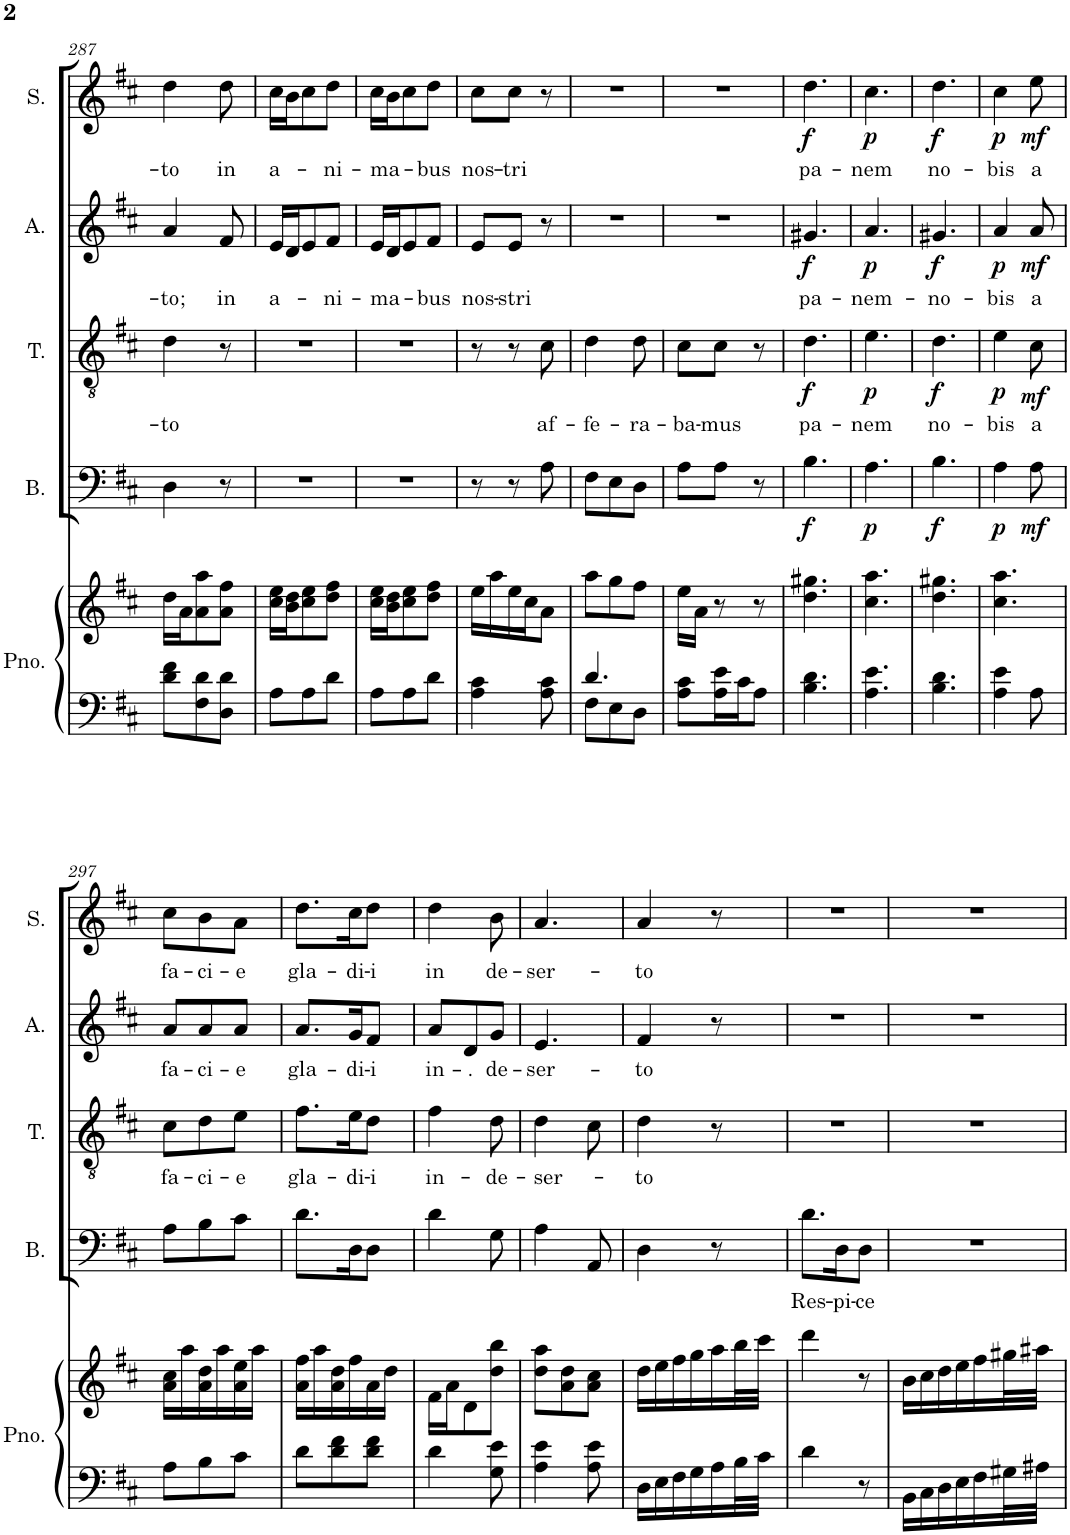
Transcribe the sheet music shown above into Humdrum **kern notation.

**kern	**kern	**kern	**text	**dynam	**kern	**text	**dynam	**kern	**text	**dynam	**kern	**text	**dynam
*part5	*part5	*part4	*part4	*part4	*part3	*part3	*part3	*part2	*part2	*part2	*part1	*part1	*part1
*staff6	*staff5	*staff4	*staff4	*staff4	*staff3	*staff3	*staff3	*staff2	*staff2	*staff2	*staff1	*staff1	*staff1
*I"Piano	*	*I"Bass	*	*	*I"Tenor	*	*	*I"Alto	*	*	*I"Soprano	*	*
*I'Pno.	*	*I'B.	*	*	*I'T.	*	*	*I'A.	*	*	*I'S.	*	*
!!LO:PB:g=z
*clefF4	*clefG2	*clefF4	*	*	*clefGv2	*	*	*clefG2	*	*	*clefG2	*	*
*	*	*	*	*	*	*	*	*Trd1c2	*	*	*	*	*
*k[f#c#]	*k[f#c#]	*k[f#c#]	*	*	*k[f#c#]	*	*	*k[f#c#]	*	*	*k[f#c#]	*	*
*M3/8	*M3/8	*M3/8	*	*	*M3/8	*	*	*M3/8	*	*	*M3/8	*	*
=287	=287	=287	=287	=287	=287	=287	=287	=287	=287	=287	=287	=287	=287
!	!	!	!	!	!	!LO:LY:b	!	!	!LO:LY:b	!	!	!LO:LY:b	!
8d\ 8f#\L	16dd\LL	4D\	.	.	4d\	-to	.	4a/	-to;	.	4dd\	-to	.
.	16a\J	.	.	.	.	.	.	.	.	.	.	.	.
8F#\ 8d\	8a\ 8aa\	.	.	.	.	.	.	.	.	.	.	.	.
!	!	!	!	!	!	!	!	!	!LO:LY:b	!	!	!LO:LY:b	!
8D\ 8d\J	8a\ 8ff#\J	8r	.	.	8r	.	.	8f#/	in	.	8dd\	in	.
=288	=288	=288	=288	=288	=288	=288	=288	=288	=288	=288	=288	=288	=288
!	!	!	!	!	!	!	!	!	!LO:LY:b	!	!	!LO:LY:b	!
8A\L	16cc#\ 16ee\LL	4.r	.	.	4.r	.	.	16e/LL	a-	.	16cc#\LL	a-	.
.	16b\ 16dd\J	.	.	.	.	.	.	16d/J	.	.	16b\J	.	.
8A\	8cc#\ 8ee\	.	.	.	.	.	.	8e/	.	.	8cc#\	.	.
!	!	!	!	!	!	!	!	!	!LO:LY:b	!	!	!LO:LY:b	!
8d\J	8dd\ 8ff#\J	.	.	.	.	.	.	8f#/J	-ni-	.	8dd\J	-ni-	.
=289	=289	=289	=289	=289	=289	=289	=289	=289	=289	=289	=289	=289	=289
!	!	!	!	!	!	!	!	!	!LO:LY:b	!	!	!LO:LY:b	!
8A\L	16cc#\ 16ee\LL	4.r	.	.	4.r	.	.	16e/LL	-ma-	.	16cc#\LL	-ma-	.
.	16b\ 16dd\J	.	.	.	.	.	.	16d/J	.	.	16b\J	.	.
8A\	8cc#\ 8ee\	.	.	.	.	.	.	8e/	.	.	8cc#\	.	.
!	!	!	!	!	!	!	!	!	!LO:LY:b	!	!	!LO:LY:b	!
8d\J	8dd\ 8ff#\J	.	.	.	.	.	.	8f#/J	-bus	.	8dd\J	-bus	.
=290	=290	=290	=290	=290	=290	=290	=290	=290	=290	=290	=290	=290	=290
!	!	!	!	!	!	!	!	!	!LO:LY:b	!	!	!LO:LY:b	!
4A\ 4c#\	16ee\LL	8r	.	.	8r	.	.	8e/L	nos-	.	8cc#\L	nos-	.
.	16aa\	.	.	.	.	.	.	.	.	.	.	.	.
!	!	!	!	!	!	!	!	!	!LO:LY:b	!	!	!LO:LY:b	!
.	16ee\	8r	.	.	8r	.	.	8e/J	-stri	.	8cc#\J	-tri	.
.	16cc#\J	.	.	.	.	.	.	.	.	.	.	.	.
!	!	!	!	!	!	!LO:LY:b	!	!	!	!	!	!	!
8A\ 8c#\	8a\J	8A\	.	.	8c#\	af-	.	8r	.	.	8r	.	.
=291	=291	=291	=291	=291	=291	=291	=291	=291	=291	=291	=291	=291	=291
*^	*	*	*	*	*	*	*	*	*	*	*	*	*
!	!	!	!	!	!	!	!LO:LY:b	!	!	!	!	!	!	!
4.d/	8F#\L	8aa\L	8F#\L	.	.	4d\	-fe-	.	4.r	.	.	4.r	.	.
.	8E\	8gg\	8E\	.	.	.	.	.	.	.	.	.	.	.
!	!	!	!	!	!	!	!LO:LY:b	!	!	!	!	!	!	!
.	8D\J	8ff#\J	8D\J	.	.	8d\	-ra-	.	.	.	.	.	.	.
=292	=292	=292	=292	=292	=292	=292	=292	=292	=292	=292	=292	=292	=292	=292
!	!	!	!	!	!	!	!LO:LY:b	!	!	!	!	!	!	!
*v	*v	*	*	*	*	*	*	*	*	*	*	*	*	*
8A\ 8c#\L	16ee\LL	8A\L	.	.	8c#\L	-ba-	.	4.r	.	.	4.r	.	.
.	16a\JJ	.	.	.	.	.	.	.	.	.	.	.	.
!	!	!	!	!	!	!LO:LY:b	!	!	!	!	!	!	!
16A\ 16e\L	8r	8A\J	.	.	8c#\J	-mus	.	.	.	.	.	.	.
16c#\J	.	.	.	.	.	.	.	.	.	.	.	.	.
8A\J	8r	8r	.	.	8r	.	.	.	.	.	.	.	.
=293	=293	=293	=293	=293	=293	=293	=293	=293	=293	=293	=293	=293	=293
!	!	!	!	!LO:DY:b	!	!LO:LY:b	!LO:DY:b	!	!LO:LY:b	!LO:DY:b	!	!LO:LY:b	!LO:DY:b
4.B\ 4.d\	4.dd\ 4.gg#X\	4.B\	.	f	4.d\	pa-	f	4.g#X/	pa-	f	4.dd\	pa-	f
=294	=294	=294	=294	=294	=294	=294	=294	=294	=294	=294	=294	=294	=294
!	!	!	!	!LO:DY:b	!	!LO:LY:b	!LO:DY:b	!	!LO:LY:b	!LO:DY:b	!	!LO:LY:b	!LO:DY:b
4.A\ 4.e\	4.cc#\ 4.aa\	4.A\	.	p	4.e\	-nem	p	4.a/	-nem-	p	4.cc#\	-nem	p
=295	=295	=295	=295	=295	=295	=295	=295	=295	=295	=295	=295	=295	=295
!	!	!	!	!LO:DY:b	!	!LO:LY:b	!LO:DY:b	!	!LO:LY:b	!LO:DY:b	!	!LO:LY:b	!LO:DY:b
4.B\ 4.d\	4.dd\ 4.gg#X\	4.B\	.	f	4.d\	no-	f	4.g#X/	-no-	f	4.dd\	no-	f
=296	=296	=296	=296	=296	=296	=296	=296	=296	=296	=296	=296	=296	=296
!	!	!	!	!LO:DY:b	!	!LO:LY:b	!LO:DY:b	!	!LO:LY:b	!LO:DY:b	!	!LO:LY:b	!LO:DY:b
4A\ 4e\	4.cc#\ 4.aa\	4A\	.	p	4e\	-bis	p	4a/	-bis	p	4cc#\	-bis	p
!	!	!	!	!LO:DY:b	!	!LO:LY:b	!LO:DY:b	!	!LO:LY:b	!LO:DY:b	!	!LO:LY:b	!LO:DY:b
8A\	.	8A\	.	mf	8c#\	a	mf	8a/	a	mf	8ee\	a	mf
!!LO:LB:g=z
=297	=297	=297	=297	=297	=297	=297	=297	=297	=297	=297	=297	=297	=297
!	!	!	!	!	!	!LO:LY:b	!	!	!LO:LY:b	!	!	!LO:LY:b	!
8A\L	16a\ 16cc#\LL	8A\L	.	.	8c#\L	fa-	.	8a/L	fa-	.	8cc#\L	fa-	.
.	16aa\	.	.	.	.	.	.	.	.	.	.	.	.
!	!	!	!	!	!	!LO:LY:b	!	!	!LO:LY:b	!	!	!LO:LY:b	!
8B\	16a\ 16dd\	8B\	.	.	8d\	-ci-	.	8a/	-ci-	.	8b\	-ci-	.
.	16aa\	.	.	.	.	.	.	.	.	.	.	.	.
!	!	!	!	!	!	!LO:LY:b	!	!	!LO:LY:b	!	!	!LO:LY:b	!
8c#\J	16a\ 16ee\	8c#\J	.	.	8e\J	-e	.	8a/J	-e	.	8a\J	-e	.
.	16aa\JJ	.	.	.	.	.	.	.	.	.	.	.	.
=298	=298	=298	=298	=298	=298	=298	=298	=298	=298	=298	=298	=298	=298
!	!	!	!	!	!	!LO:LY:b	!	!	!LO:LY:b	!	!	!LO:LY:b	!
8d\L	16a\ 16ff#\LL	8.d\L	.	.	8.f#\L	gla-	.	8.a/L	gla-	.	8.dd\L	gla-	.
.	16aa\	.	.	.	.	.	.	.	.	.	.	.	.
8d\ 8f#\	16a\ 16dd\	.	.	.	.	.	.	.	.	.	.	.	.
!	!	!	!	!	!	!LO:LY:b	!	!	!LO:LY:b	!	!	!LO:LY:b	!
.	16ff#\	16D\K	.	.	16e\K	-di-	.	16g/K	-di-	.	16cc#\K	-di-	.
!	!	!	!	!	!	!LO:LY:b	!	!	!LO:LY:b	!	!	!LO:LY:b	!
8d\ 8f#\J	16a\	8D\J	.	.	8d\J	-i	.	8f#/J	-i	.	8dd\J	-i	.
.	16dd\JJ	.	.	.	.	.	.	.	.	.	.	.	.
=299	=299	=299	=299	=299	=299	=299	=299	=299	=299	=299	=299	=299	=299
!	!	!	!	!	!	!LO:LY:b	!	!	!LO:LY:b	!	!	!LO:LY:b	!
4d\	16f#\LL	4d\	.	.	4f#\	in-	.	8a/L	in-	.	4dd\	in	.
.	16a\J	.	.	.	.	.	.	.	.	.	.	.	.
!	!	!	!	!	!	!	!	!	!LO:LY:b	!	!	!	!
.	8d\	.	.	.	.	.	.	8d/	.	.	.	.	.
!	!	!	!	!	!	!LO:LY:b	!	!	!LO:LY:b	!	!	!LO:LY:b	!
8G\ 8e\	8dd\ 8bb\J	8G\	.	.	8d\	-de-	.	8g/J	-de-	.	8b\	de-	.
=300	=300	=300	=300	=300	=300	=300	=300	=300	=300	=300	=300	=300	=300
!	!	!	!	!	!	!LO:LY:b	!	!	!LO:LY:b	!	!	!LO:LY:b	!
4A\ 4e\	8dd\ 8aa\L	4A\	.	.	4d\	-ser-	.	4.e/	-ser-	.	4.a/	-ser-	.
.	8a\ 8dd\	.	.	.	.	.	.	.	.	.	.	.	.
8A\ 8e\	8a\ 8cc#\J	8AA/	.	.	8c#\	.	.	.	.	.	.	.	.
=301	=301	=301	=301	=301	=301	=301	=301	=301	=301	=301	=301	=301	=301
!	!	!	!	!	!	!LO:LY:b	!	!	!LO:LY:b	!	!	!LO:LY:b	!
16D\LL	16dd\LL	4D\	.	.	4d\	-to	.	4f#/	-to	.	4a/	-to	.
16E\	16ee\	.	.	.	.	.	.	.	.	.	.	.	.
16F#\	16ff#\	.	.	.	.	.	.	.	.	.	.	.	.
16G\	16gg\	.	.	.	.	.	.	.	.	.	.	.	.
16A\	16aa\	8r	.	.	8r	.	.	8r	.	.	8r	.	.
32B\L	32bb\L	.	.	.	.	.	.	.	.	.	.	.	.
32c#\JJJ	32ccc#\JJJ	.	.	.	.	.	.	.	.	.	.	.	.
=302	=302	=302	=302	=302	=302	=302	=302	=302	=302	=302	=302	=302	=302
!	!	!	!LO:LY:b	!	!	!	!	!	!	!	!	!	!
4d\	4ddd\	8.d\L	Res-	.	4.r	.	.	4.r	.	.	4.r	.	.
!	!	!	!LO:LY:b	!	!	!	!	!	!	!	!	!	!
.	.	16D\K	-pi-	.	.	.	.	.	.	.	.	.	.
!	!	!	!LO:LY:b	!	!	!	!	!	!	!	!	!	!
8r	8r	8D\J	-ce	.	.	.	.	.	.	.	.	.	.
=303	=303	=303	=303	=303	=303	=303	=303	=303	=303	=303	=303	=303	=303
16BB\LL	16b\LL	4.r	.	.	4.r	.	.	4.r	.	.	4.r	.	.
16C#\	16cc#\	.	.	.	.	.	.	.	.	.	.	.	.
16D\	16dd\	.	.	.	.	.	.	.	.	.	.	.	.
16E\	16ee\	.	.	.	.	.	.	.	.	.	.	.	.
16F#\	16ff#\	.	.	.	.	.	.	.	.	.	.	.	.
32G#X\L	32gg#X\L	.	.	.	.	.	.	.	.	.	.	.	.
32A#X\JJJ	32aa#X\JJJ	.	.	.	.	.	.	.	.	.	.	.	.
=	=	=	=	=	=	=	=	=	=	=	=	=	=
*-	*-	*-	*-	*-	*-	*-	*-	*-	*-	*-	*-	*-	*-
